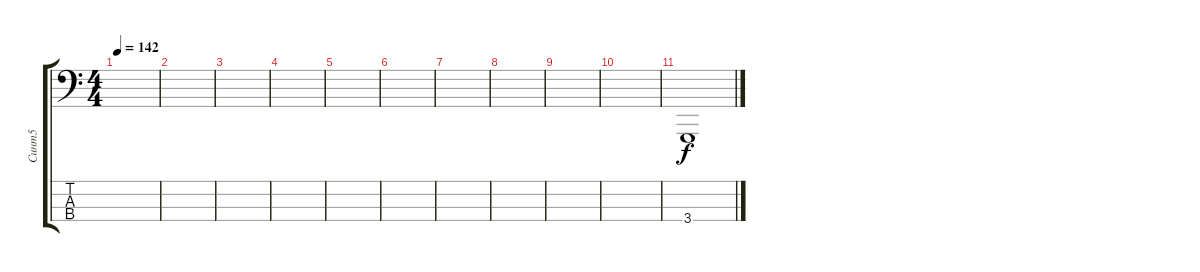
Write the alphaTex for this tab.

\track ("Синт5" "Синт5") {instrument lead2sawtooth}
\staff {score tabs}
\tuning (G2 D2 A1 E1) {hide}
\ts (4 4)
\tempo 142
\clef f4
\ks c
|
|
|
|
|
|
|
|
|
|
3.4.1
